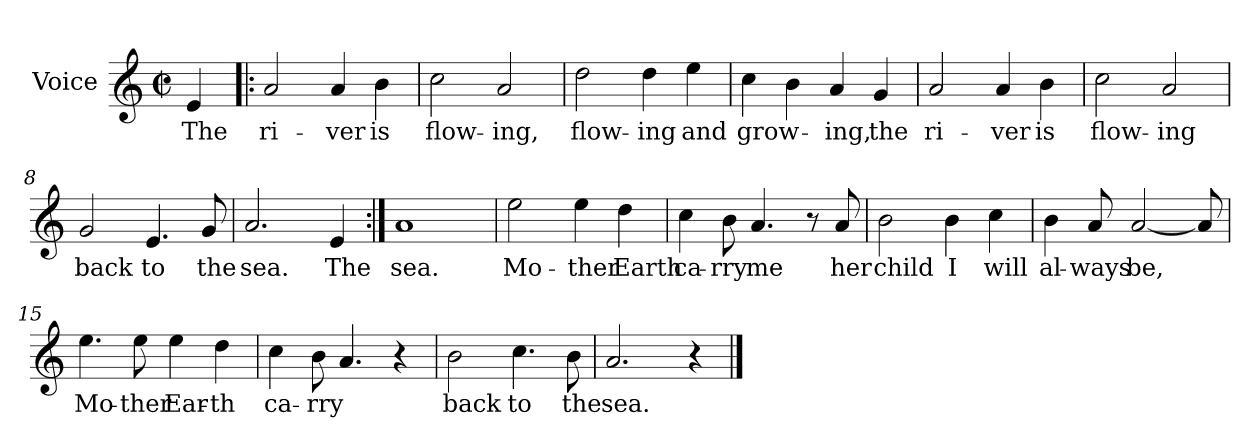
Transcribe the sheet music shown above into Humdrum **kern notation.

**kern	**text
*part1	*part1
*staff1	*staff1
*I"Voice	*
*I'Vo.	*
*clefG2	*
*k[]	*
*M2/2	*
*met(c|)	*
=1	=1
4e/	The
=2!|:	=2!|:
2a/	ri-
4a/	-ver
4b\	is
=3	=3
2cc\	flow-
2a/	-ing,
=4	=4
2dd\	flow-
4dd\	-ing
4ee\	and
=5	=5
4cc\	grow-
4b\	.
4a/	-ing,
4g/	the
=6	=6
2a/	ri-
4a/	-ver
4b\	is
=7	=7
2cc\	flow-
2a/	-ing
=8	=8
2g/	back
4.e/	to
8g/	the
=9	=9
2.a/	sea.
4e/	The
=10:|!	=10:|!
1a	sea.
=11	=11
2ee\	Mo-
4ee\	-ther
4dd\	Earth
=12	=12
4cc\	ca-
8b\	-rry
4.a/	me
8r	.
8a/	her
=13	=13
2b\	child
4b\	I
4cc\	will
=14	=14
4b\	al-
8a/	-ways
[2a/	be,
8a/]	.
=15	=15
4.ee\	Mo-
8ee\	-ther
4ee\	Ear-
4dd\	-th
=16	=16
4cc\	ca-
8b\	-rry
4.a/	.
4r	.
=17	=17
2b\	back
4.cc\	to
8b\	the
=18	=18
2.a/	sea.
4r	.
==	==
*-	*-
